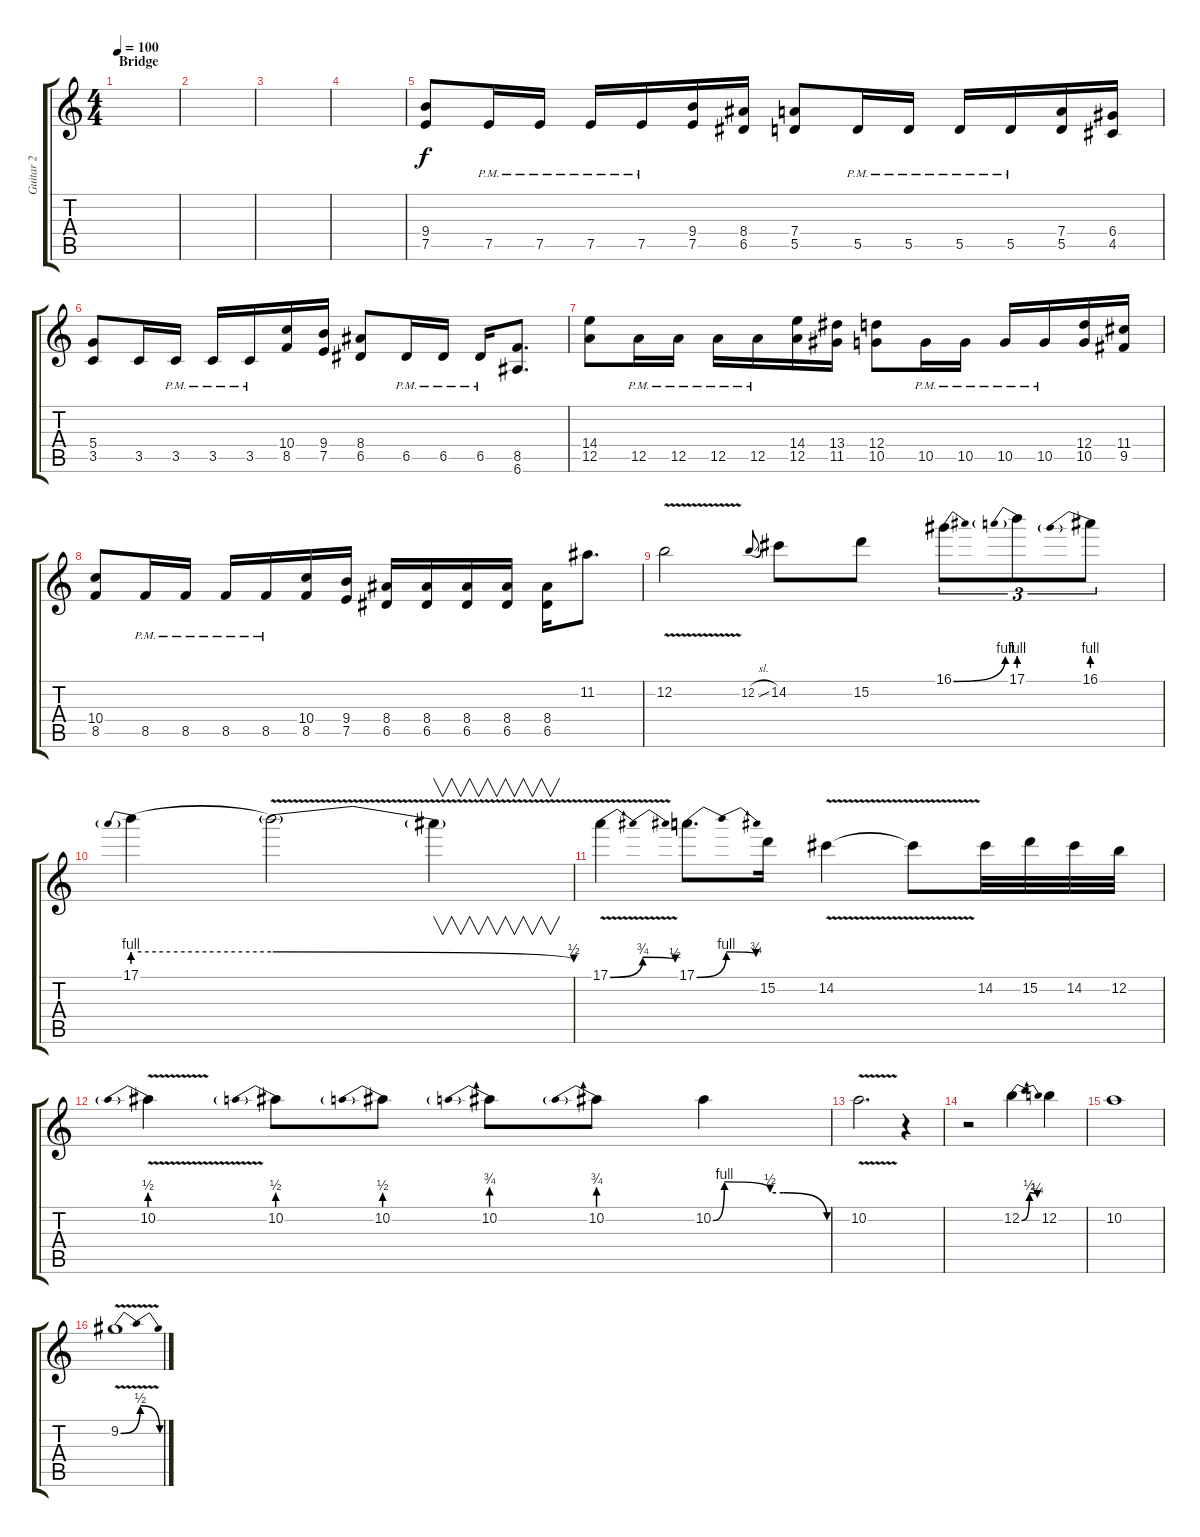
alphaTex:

\track ("Guitar 2" "Guitar 2") {instrument distortionguitar}
\staff {score tabs}
\tuning (E4 B3 G3 D3 A2 E2) {hide}
\ts (4 4)
\section ("" "Bridge")
\tempo 100
\clef g2
\ks c
|
|
|
|
(9.4 7.5).8 7.5{pm}.16 7.5{pm}.16 7.5{pm}.16 7.5{pm}.16 (9.4 7.5).16 (8.4 6.5).16 (7.4 5.5).8 5.5{pm}.16 5.5{pm}.16 5.5{pm}.16 5.5{pm}.16 (7.4 5.5).16 (6.4 4.5).16 |
(5.4 3.5).8 3.5.16 3.5{pm}.16 3.5{pm}.16 3.5{pm}.16 (10.4 8.5).16 (9.4 7.5).16 (8.4 6.5).8 6.5{pm}.16 6.5{pm}.16 6.5{pm}.16 (8.5 6.6).8{d} |
(14.4 12.5).8 12.5{pm}.16 12.5{pm}.16 12.5{pm}.16 12.5{pm}.16 (14.4 12.5).16 (13.4 11.5).16 (12.4 10.5).8 10.5{pm}.16 10.5{pm}.16 10.5{pm}.16 10.5{pm}.16 (12.4 10.5).16 (11.4 9.5).16 |
(10.4 8.5).8 8.5{pm}.16 8.5{pm}.16 8.5{pm}.16 8.5{pm}.16 (10.4 8.5).16 (9.4 7.5).16 (8.4 6.5).16 (8.4 6.5).16 (8.4 6.5).16 (8.4 6.5).16 (8.4 6.5).16 11.2.8{d} |
12.2{v}.2 12.2{sl}.8{gr onbeat} 14.2.8 15.2.8 16.1{be (bend 0 0 60 4)}.8{tu (3 2)} 17.1{be (prebend 0 4 60 4)}.8{tu (3 2)} 16.1{be (prebend 0 4 60 4)}.8{tu (3 2)} |
17.1{be (prebend 0 4 60 4)}.4 17.1{be (release 0 4 60 2) v t}.2 17.1{t}.4{v} |
17.1{be (bendrelease 0 0 15 3 15 3 60 2) v}.4 17.1{be (bendrelease 0 0 5 4 5 4 60 3)}.8{d} 15.2.16 14.2{v}.4 14.2{t}.8 14.2.32 15.2.32 14.2.32 12.2.32 |
10.2{be (prebend 0 2 60 2) v}.4 10.2{be (prebend 0 2 60 2)}.8 10.2{be (prebend 0 2 60 2)}.8 10.2{be (prebend 0 3 60 3)}.8 10.2{be (prebend 0 3 60 3)}.8 10.2{be (custom 0 0 6 4 30 2 37 2 60 0)}.4 |
10.2{v}.2{d} r.4 |
r.2 12.2{be (bendrelease 0 0 15 2 30 2 60 1)}.4 12.2.4 |
10.2.1 |
9.2{be (bendrelease 0 0 5 2 5 2 60 0) v}.1
